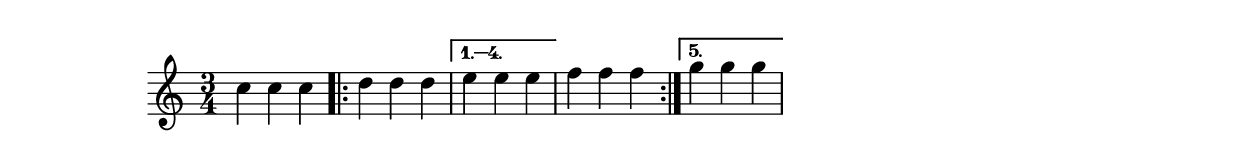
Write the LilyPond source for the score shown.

%% Do not edit this file; it is auto-generated from LSR http://lsr.dsi.unimi.it
%% This file is in the public domain.
\version "2.11.38"

\header {
  lsrtags = "repeats"
 texidoc = "
By default, the volta brackets will be drawn over all of the
alternative music, but it is possible to shorten them by setting
@code{voltaSpannerDuration}.  In the next example, the bracket only
lasts one measure, which is a duration of 3/4. 
" }
% begin verbatim
\relative c'' {
  \time 3/4
  c c c
  \set Score.voltaSpannerDuration = #(ly:make-moment 3 4)
  \repeat volta 5 { d d d }
    \alternative { { e e e f f f }
    { g g g } 
  }
}
